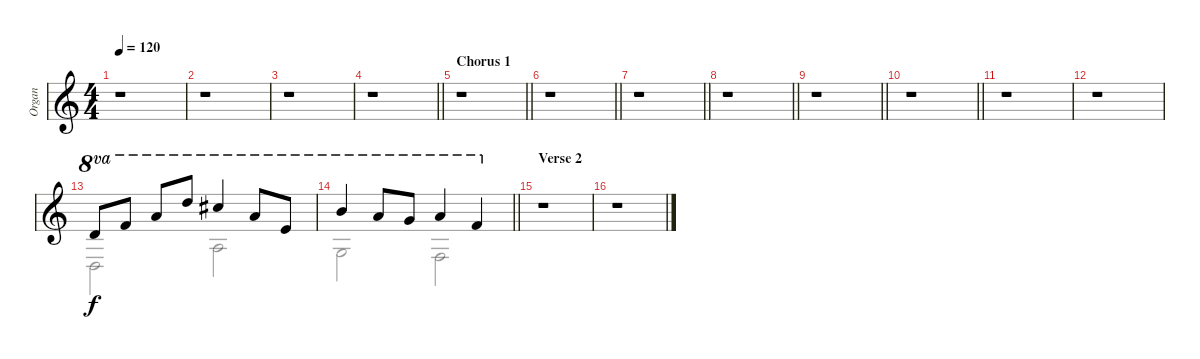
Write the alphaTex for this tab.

\track ("Organ" "Organ") {instrument drawbarorgan}
\staff {score}
\tuning (E4 B3 G3 D3 A2 E2) {hide}
\voice
\ts (4 4)
\tempo 120
\clef g2
\ks c
r.1{dy f} |
r.1 |
r.1 |
\barLineRight lightlight
r.1 |
\section ("" "Chorus 1")
\barLineRight lightlight
r.1 |
\barLineRight lightlight
r.1 |
\barLineRight lightlight
r.1 |
\barLineRight lightlight
r.1 |
\barLineRight lightlight
r.1 |
\barLineRight lightlight
r.1 |
r.1 |
r.1 |
15.2.8{ot 8va} 13.1.8{ot 8va} 17.1.8{ot 8va} 22.1.8{ot 8va} 21.1.4{ot 8va} 22.2.8{ot 8va} 21.3.8{ot 8va} |
\barLineRight lightlight
19.1.4{ot 8va} 17.1.8{ot 8va} 15.1.8{ot 8va} 17.1.4{ot 8va} 18.2.4{ot 8va} |
\section ("" "Verse 2")
r.1 |
r.1
\voice
\clef g2
\ottava regular
\simile none
\ks c
r.1{dy f} |
r.1 |
r.1 |
\barLineRight lightlight
r.1 |
\barLineRight lightlight
r.1 |
\barLineRight lightlight
r.1 |
\barLineRight lightlight
r.1 |
\barLineRight lightlight
r.1 |
\barLineRight lightlight
r.1 |
\barLineRight lightlight
r.1 |
r.1 |
r.1 |
0.4.2 2.3.2 |
\barLineRight lightlight
0.3.2 3.4.2 |
r.1 |
r.1
